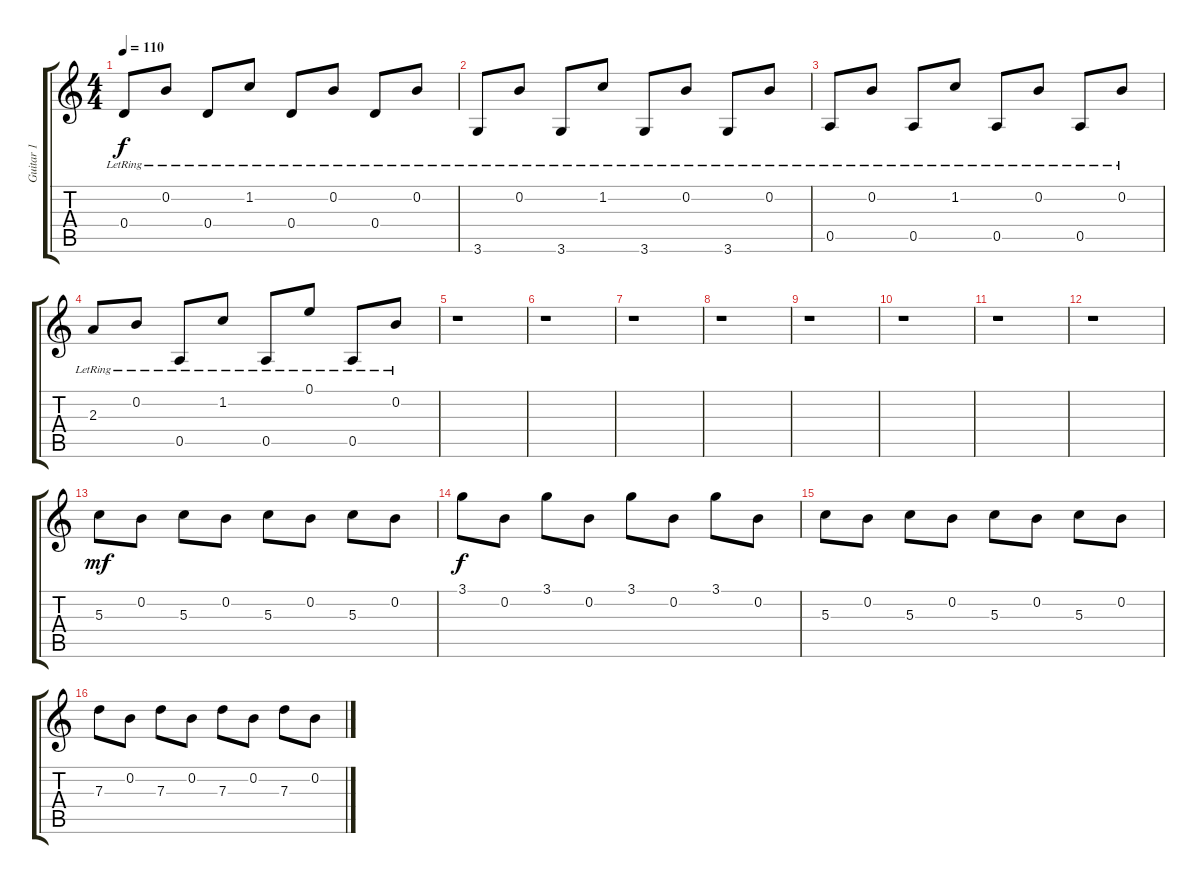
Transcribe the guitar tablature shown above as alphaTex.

\track ("Guitar 1" "Guitar 1") {instrument electricguitarclean}
\staff {score tabs}
\tuning (E4 B3 G3 D3 A2 E2) {hide}
\ts (4 4)
\tempo 110
\clef g2
\ks c
0.4{lr}.8{dy f} 0.2{lr}.8 0.4{lr}.8 1.2{lr}.8 0.4{lr}.8 0.2{lr}.8 0.4{lr}.8 0.2{lr}.8 |
3.6{lr}.8 0.2{lr}.8 3.6{lr}.8 1.2{lr}.8 3.6{lr}.8 0.2{lr}.8 3.6{lr}.8 0.2{lr}.8 |
0.5{lr}.8 0.2{lr}.8 0.5{lr}.8 1.2{lr}.8 0.5{lr}.8 0.2{lr}.8 0.5{lr}.8 0.2{lr}.8 |
2.3{lr}.8 0.2{lr}.8 0.5{lr}.8 1.2{lr}.8 0.5{lr}.8 0.1{lr}.8 0.5{lr}.8 0.2{lr}.8 |
r.1 |
r.1 |
r.1 |
r.1 |
r.1 |
r.1 |
r.1 |
r.1 |
5.3.8{dy mf instrument overdrivenguitar} 0.2.8 5.3.8 0.2.8 5.3.8 0.2.8 5.3.8 0.2.8 |
3.1.8{dy f} 0.2.8 3.1.8 0.2.8 3.1.8 0.2.8 3.1.8 0.2.8 |
5.3.8 0.2.8 5.3.8 0.2.8 5.3.8 0.2.8 5.3.8 0.2.8 |
7.3.8 0.2.8 7.3.8 0.2.8 7.3.8 0.2.8 7.3.8 0.2.8
